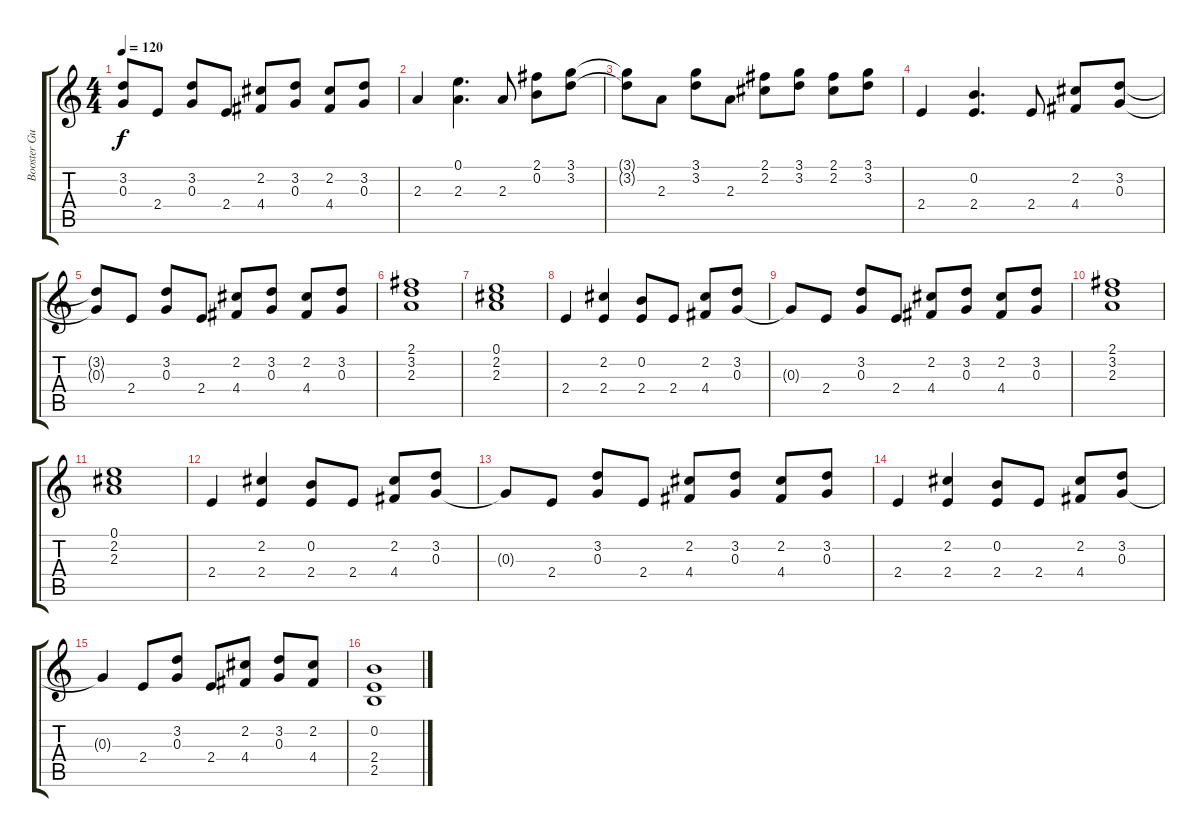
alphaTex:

\track ("Booster Guitar" "Booster Gu") {instrument overdrivenguitar}
\staff {score tabs}
\tuning (E4 B3 G3 D3 A2 E2) {hide}
\ts (4 4)
\tempo 120
\clef g2
\ks c
(3.2{t} 0.3{t}).8{dy f} 2.4.8 (3.2 0.3).8 2.4.8 (2.2 4.4).8 (3.2 0.3).8 (2.2 4.4).8 (3.2 0.3).8 |
2.3.4 (0.1 2.3).4{d} 2.3.8 (2.1 0.2).8 (3.1 3.2).8 |
(3.1{t} 3.2{t}).8 2.3.8 (3.1 3.2).8 2.3.8 (2.1 2.2).8 (3.1 3.2).8 (2.1 2.2).8 (3.1 3.2).8 |
2.4.4 (0.2 2.4).4{d} 2.4.8 (2.2 4.4).8 (3.2 0.3).8 |
(3.2{t} 0.3{t}).8 2.4.8 (3.2 0.3).8 2.4.8 (2.2 4.4).8 (3.2 0.3).8 (2.2 4.4).8 (3.2 0.3).8 |
(2.1 3.2 2.3).1 |
(0.1 2.2 2.3).1 |
2.4.4 (2.2 2.4).4 (0.2 2.4).8 2.4.8 (2.2 4.4).8 (3.2 0.3).8 |
0.3{t}.8 2.4.8 (3.2 0.3).8 2.4.8 (2.2 4.4).8 (3.2 0.3).8 (2.2 4.4).8 (3.2 0.3).8 |
(2.1 3.2 2.3).1 |
(0.1 2.2 2.3).1 |
2.4.4 (2.2 2.4).4 (0.2 2.4).8 2.4.8 (2.2 4.4).8 (3.2 0.3).8 |
0.3{t}.8 2.4.8 (3.2 0.3).8 2.4.8 (2.2 4.4).8 (3.2 0.3).8 (2.2 4.4).8 (3.2 0.3).8 |
2.4.4 (2.2 2.4).4 (0.2 2.4).8 2.4.8 (2.2 4.4).8 (3.2 0.3).8 |
0.3{t}.4 2.4.8 (3.2 0.3).8 2.4.8 (2.2 4.4).8 (3.2 0.3).8 (2.2 4.4).8 |
(0.2 2.4 2.5).1
